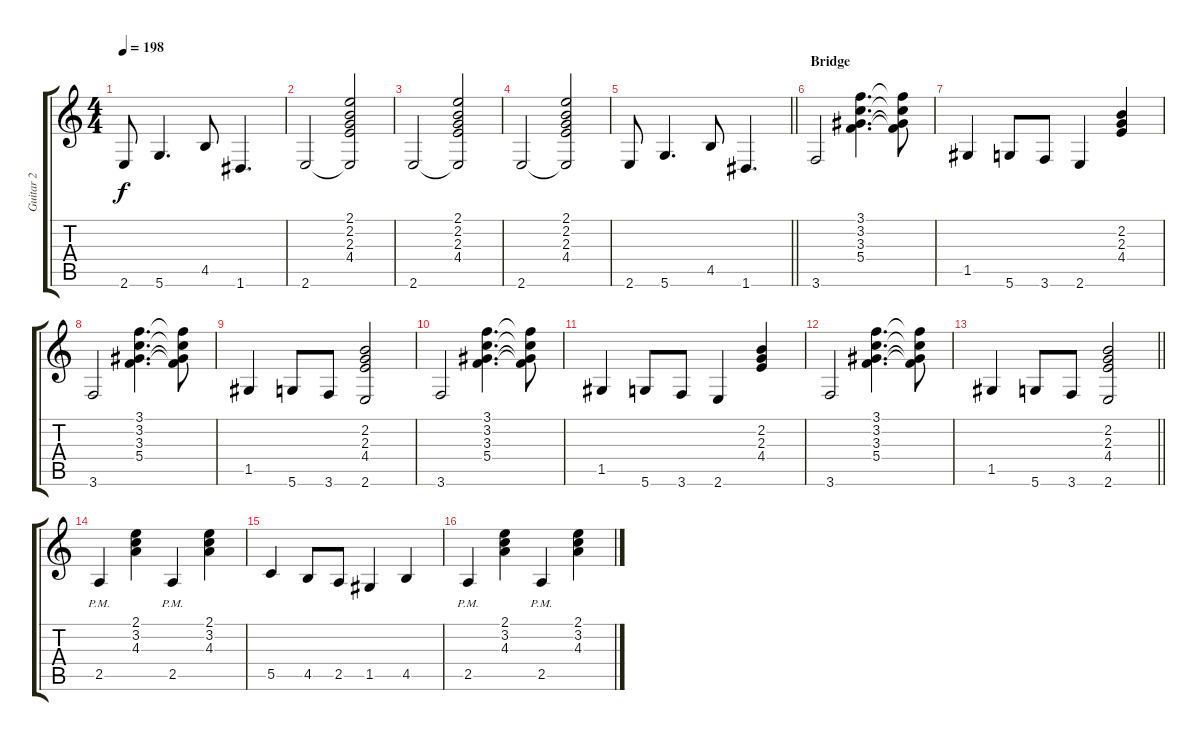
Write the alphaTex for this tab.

\track ("Guitar 2" "Guitar 2") {instrument distortionguitar}
\staff {score tabs}
\tuning (D4 A3 F3 C3 G2 D2) {hide}
\ts (4 4)
\tempo 198
\clef g2
\ks c
2.6.8{dy f} 5.6.4{d} 4.5.8 1.6.4{d} |
2.6.2 (2.1 2.2 2.3 4.4 2.6{t}).2 |
2.6.2 (2.1 2.2 2.3 4.4 2.6{t}).2 |
2.6.2 (2.1 2.2 2.3 4.4 2.6{t}).2 |
\barLineRight lightlight
2.6.8 5.6.4{d} 4.5.8 1.6.4{d} |
\section ("" "Bridge")
3.6.2 (3.1 3.2 3.3 5.4).4{d} (3.1{t} 3.2{t} 3.3{t} 5.4{t}).8 |
1.5.4 5.6.8 3.6.8 2.6.4 (2.2 2.3 4.4).4 |
3.6.2 (3.1 3.2 3.3 5.4).4{d} (3.1{t} 3.2{t} 3.3{t} 5.4{t}).8 |
1.5.4 5.6.8 3.6.8 (2.2 2.3 4.4 2.6).2 |
3.6.2 (3.1 3.2 3.3 5.4).4{d} (3.1{t} 3.2{t} 3.3{t} 5.4{t}).8 |
1.5.4 5.6.8 3.6.8 2.6.4 (2.2 2.3 4.4).4 |
3.6.2 (3.1 3.2 3.3 5.4).4{d} (3.1{t} 3.2{t} 3.3{t} 5.4{t}).8 |
\barLineRight lightlight
1.5.4 5.6.8 3.6.8 (2.2 2.3 4.4 2.6).2 |
2.5{pm}.4 (2.1 3.2 4.3).4 2.5{pm}.4 (2.1 3.2 4.3).4 |
5.5.4 4.5.8 2.5.8 1.5.4 4.5.4 |
2.5{pm}.4 (2.1 3.2 4.3).4 2.5{pm}.4 (2.1 3.2 4.3).4
